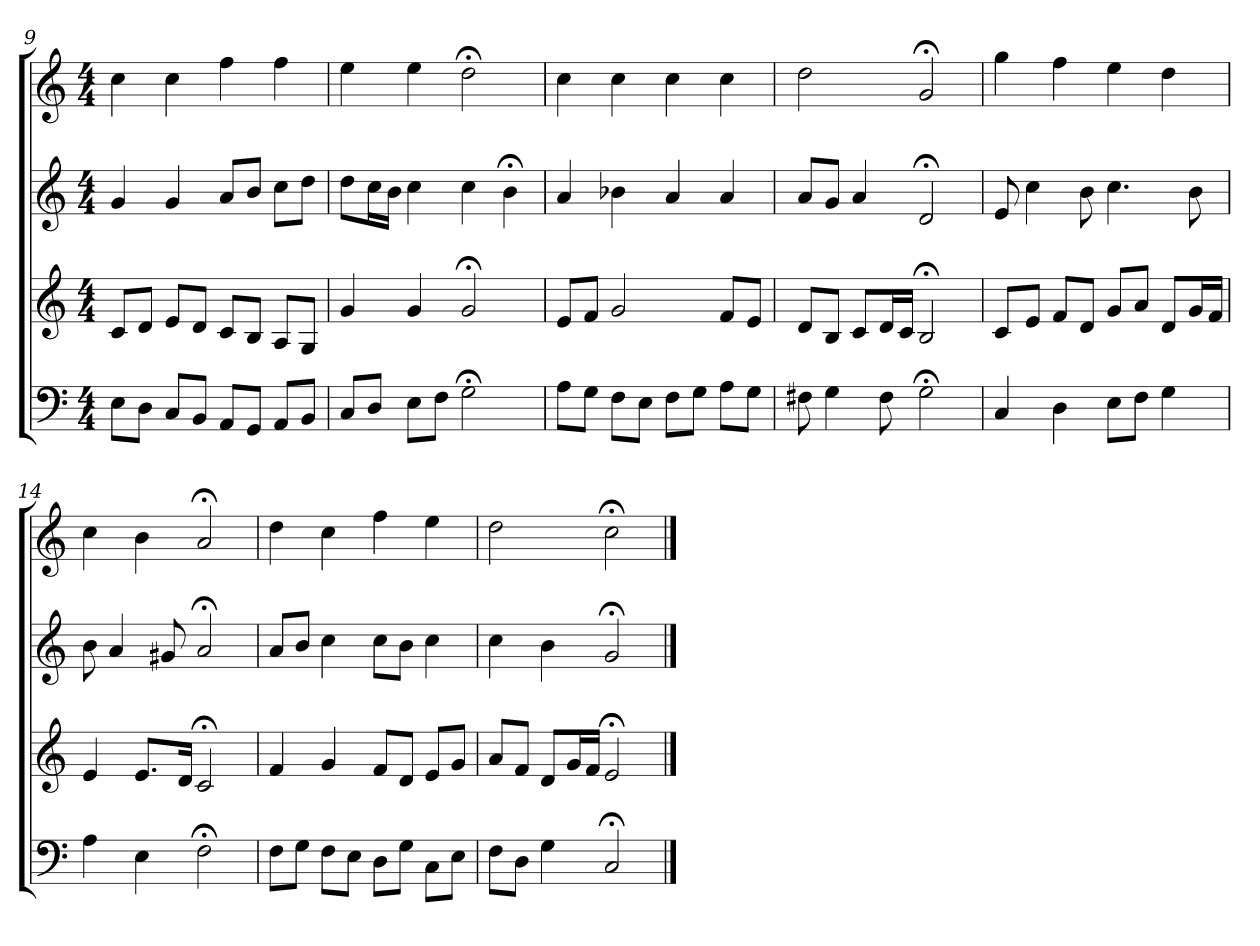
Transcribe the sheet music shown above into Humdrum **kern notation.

**kern	**kern	**kern	**kern
*part4	*part3	*part2	*part1
*staff4	*staff3	*staff2	*staff1
*clefF4	*clefG2	*clefG2	*clefG2
*k[]	*k[]	*k[]	*k[]
*C:	*C:	*C:	*C:
*M4/4	*M4/4	*M4/4	*M4/4
=9	=9	=9	=9
8E\L	8c/L	4g	4cc
8D\J	8d/J	.	.
8C/L	8e/L	4g	4cc
8BB/J	8d/J	.	.
8AA/L	8c/L	8a/L	4ff
8GG/J	8B/J	8b/J	.
8AA/L	8A/L	8cc\L	4ff
8BB/J	8G/J	8dd\J	.
=10	=10	=10	=10
8C/L	4g	8dd\L	4ee
8D/J	.	16cc\L	.
.	.	16b\JJ	.
8E\L	4g	4cc	4ee
8F\J	.	.	.
2G;<	2g;<	4cc	2dd;<
.	.	4b;<	.
=11	=11	=11	=11
8A\L	8e/L	4a	4cc
8G\J	8f/J	.	.
8F\L	2g	4b-X	4cc
8E\J	.	.	.
8F\L	.	4a	4cc
8G\J	.	.	.
8A\L	8f/L	4a	4cc
8G\J	8e/J	.	.
=12	=12	=12	=12
8F#X	8d/L	8a/L	2dd
4G	8B/J	8g/J	.
.	8c/L	4a	.
8F#	16d/L	.	.
.	16c/JJ	.	.
2G;<	2B;<	2d;<	2g;<
=13	=13	=13	=13
4C	8c/L	8e	4gg
.	8e/J	4cc	.
4D	8f/L	.	4ff
.	8d/J	8b	.
8E\L	8g/L	4.cc	4ee
8F\J	8a/J	.	.
4G	8d/L	.	4dd
.	16g/L	8b	.
.	16f/JJ	.	.
=14	=14	=14	=14
4A	4e	8b	4cc
.	.	4a	.
4E	8.e/L	.	4b
.	.	8g#X	.
.	16d/Jk	.	.
2F;<	2c;<	2a;<	2a;<
=15	=15	=15	=15
8F\L	4f	8a/L	4dd
8G\J	.	8b/J	.
8F\L	4g	4cc	4cc
8E\J	.	.	.
8D\L	8f/L	8cc\L	4ff
8G\J	8d/J	8b\J	.
8C\L	8e/L	4cc	4ee
8E\J	8g/J	.	.
=16	=16	=16	=16
8F\L	8a/L	4cc	2dd
8D\J	8f/J	.	.
4G	8d/L	4b	.
.	16g/L	.	.
.	16f/JJ	.	.
2C;<	2e;<	2g;<	2cc;<
==	==	==	==
*-	*-	*-	*-
